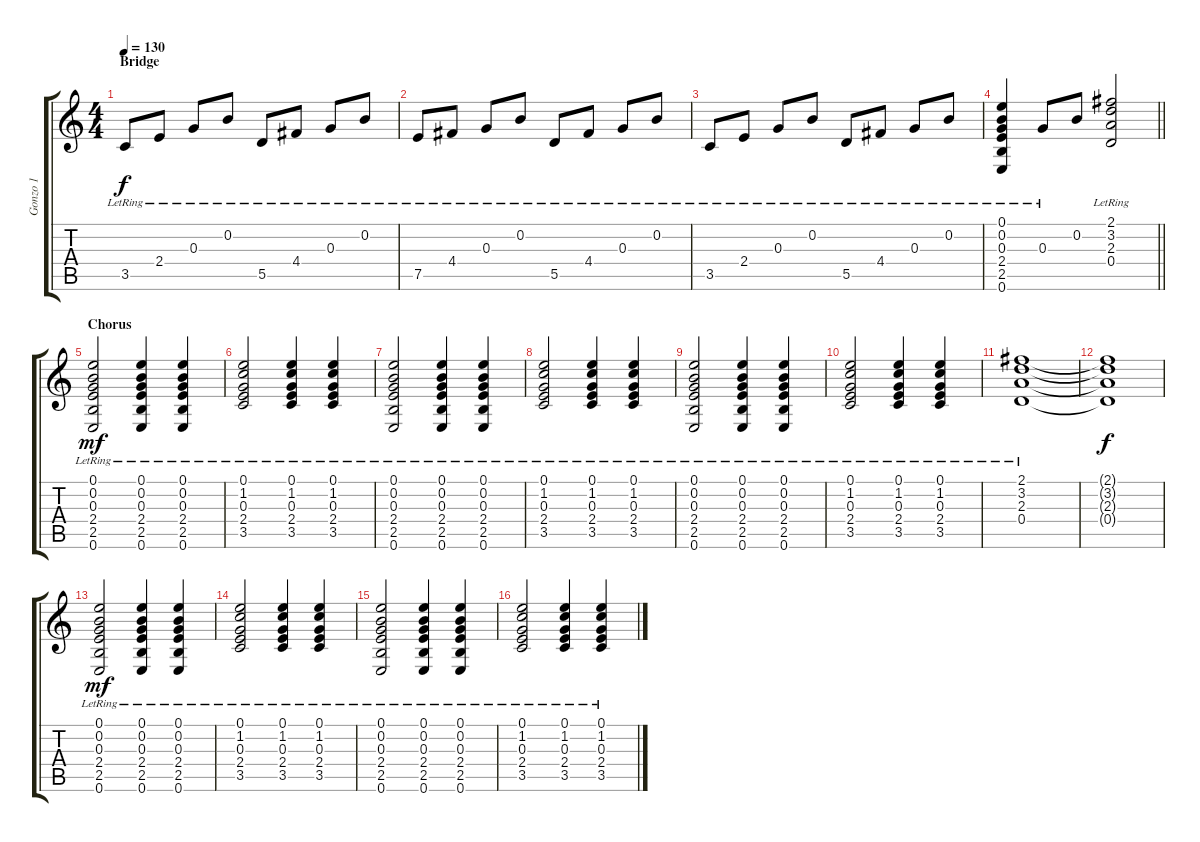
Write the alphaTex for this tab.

\track ("Gonzo 1" "Gonzo 1") {instrument acousticguitarsteel}
\staff {score tabs}
\tuning (E4 B3 G3 D3 A2 E2) {hide}
\ts (4 4)
\section ("" "Bridge")
\tempo 130
\clef g2
\ks c
3.5{lr}.8{dy f volume 8} 2.4{lr}.8 0.3{lr}.8 0.2{lr}.8 5.5{lr}.8 4.4{lr}.8 0.3{lr}.8 0.2{lr}.8 |
7.5{lr}.8 4.4{lr}.8 0.3{lr}.8 0.2{lr}.8 5.5{lr}.8 4.4{lr}.8 0.3{lr}.8 0.2{lr}.8 |
3.5{lr}.8 2.4{lr}.8 0.3{lr}.8 0.2{lr}.8 5.5{lr}.8 4.4{lr}.8 0.3{lr}.8 0.2{lr}.8 |
\barLineRight lightlight
(0.1{lr} 0.2{lr} 0.3 2.4{lr} 2.5{lr} 0.6{lr}).4 0.3{lr}.8 0.2.8 (2.1{lr} 3.2{lr} 2.3{lr} 0.4{lr}).2 |
\section ("" "Chorus")
(0.1{lr} 0.2{lr} 0.3{lr} 2.4{lr} 2.5{lr} 0.6{lr}).2{dy mf} (0.1{lr} 0.2{lr} 0.3{lr} 2.4{lr} 2.5{lr} 0.6{lr}).4 (0.1{lr} 0.2{lr} 0.3{lr} 2.4{lr} 2.5{lr} 0.6{lr}).4 |
(0.1{lr} 1.2{lr} 0.3{lr} 2.4{lr} 3.5{lr}).2 (0.1{lr} 1.2{lr} 0.3{lr} 2.4{lr} 3.5{lr}).4 (0.1{lr} 1.2{lr} 0.3{lr} 2.4{lr} 3.5{lr}).4 |
(0.1{lr} 0.2{lr} 0.3{lr} 2.4{lr} 2.5{lr} 0.6{lr}).2 (0.1{lr} 0.2{lr} 0.3{lr} 2.4{lr} 2.5{lr} 0.6{lr}).4 (0.1{lr} 0.2{lr} 0.3{lr} 2.4{lr} 2.5{lr} 0.6{lr}).4 |
(0.1{lr} 1.2{lr} 0.3{lr} 2.4{lr} 3.5{lr}).2 (0.1{lr} 1.2{lr} 0.3{lr} 2.4{lr} 3.5{lr}).4 (0.1{lr} 1.2{lr} 0.3{lr} 2.4{lr} 3.5{lr}).4 |
(0.1{lr} 0.2{lr} 0.3{lr} 2.4{lr} 2.5{lr} 0.6{lr}).2 (0.1{lr} 0.2{lr} 0.3{lr} 2.4{lr} 2.5{lr} 0.6{lr}).4 (0.1{lr} 0.2{lr} 0.3{lr} 2.4{lr} 2.5{lr} 0.6{lr}).4 |
(0.1{lr} 1.2{lr} 0.3{lr} 2.4{lr} 3.5{lr}).2 (0.1{lr} 1.2{lr} 0.3{lr} 2.4{lr} 3.5{lr}).4 (0.1{lr} 1.2{lr} 0.3{lr} 2.4{lr} 3.5{lr}).4 |
(2.1 3.2 2.3{lr} 0.4{lr}).1 |
(2.1{t} 3.2{t} 2.3{t} 0.4{t}).1{dy f} |
(0.1{lr} 0.2{lr} 0.3{lr} 2.4{lr} 2.5{lr} 0.6{lr}).2{dy mf} (0.1{lr} 0.2{lr} 0.3{lr} 2.4{lr} 2.5{lr} 0.6{lr}).4 (0.1{lr} 0.2{lr} 0.3{lr} 2.4{lr} 2.5{lr} 0.6{lr}).4 |
(0.1{lr} 1.2{lr} 0.3{lr} 2.4{lr} 3.5{lr}).2 (0.1{lr} 1.2{lr} 0.3{lr} 2.4{lr} 3.5{lr}).4 (0.1{lr} 1.2{lr} 0.3{lr} 2.4{lr} 3.5{lr}).4 |
(0.1{lr} 0.2{lr} 0.3{lr} 2.4{lr} 2.5{lr} 0.6{lr}).2 (0.1{lr} 0.2{lr} 0.3{lr} 2.4{lr} 2.5{lr} 0.6{lr}).4 (0.1{lr} 0.2{lr} 0.3{lr} 2.4{lr} 2.5{lr} 0.6{lr}).4 |
(0.1{lr} 1.2{lr} 0.3{lr} 2.4{lr} 3.5{lr}).2 (0.1{lr} 1.2{lr} 0.3{lr} 2.4{lr} 3.5{lr}).4 (0.1{lr} 1.2{lr} 0.3{lr} 2.4{lr} 3.5{lr}).4
